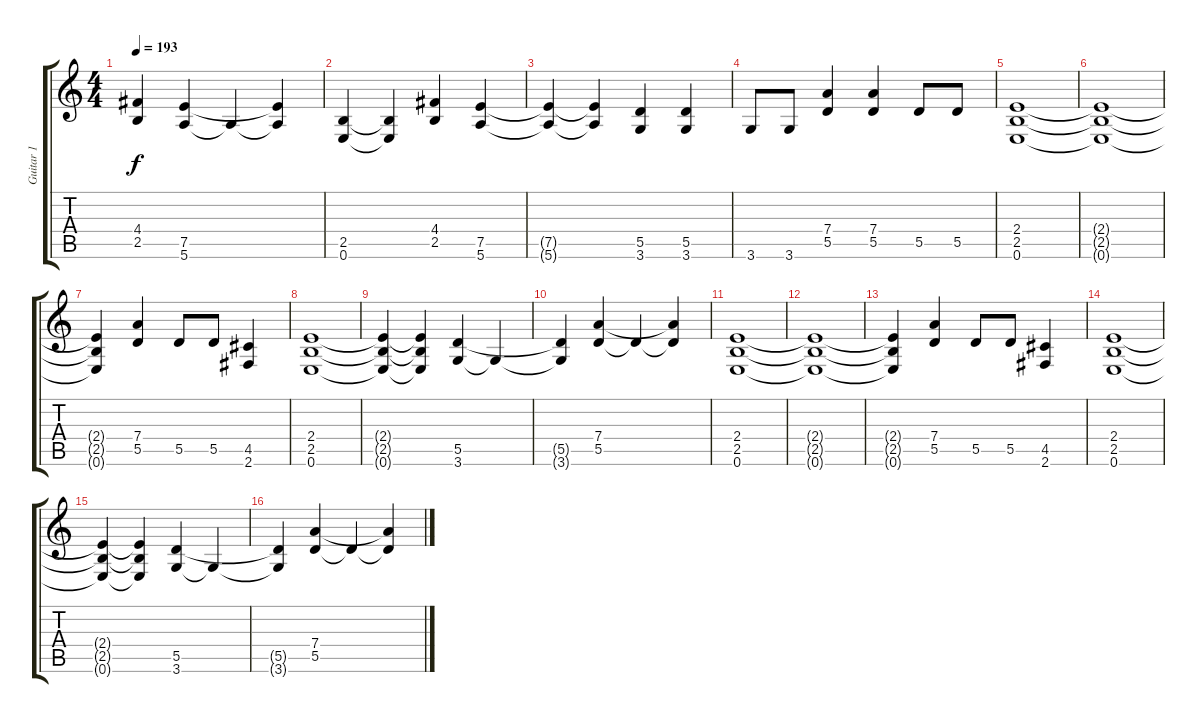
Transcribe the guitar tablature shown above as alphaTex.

\track ("Guitar 1" "Guitar 1") {instrument distortionguitar}
\staff {score tabs}
\tuning (E4 B3 G3 D3 A2 E2) {hide}
\ts (4 4)
\tempo 193
\clef g2
\ks c
(4.4 2.5).4{dy f} (7.5 5.6).4 5.6{t}.4 (7.5{t} 5.6{t}).4 |
(2.5 0.6).4 (2.5{t} 0.6{t}).4 (4.4 2.5).4 (7.5 5.6).4 |
(7.5{t} 5.6{t}).4 (7.5{t} 5.6{t}).4 (5.5 3.6).4 (5.5 3.6).4 |
3.6.8 3.6.8 (7.4 5.5).4 (7.4 5.5).4 5.5.8 5.5.8 |
(2.4 2.5 0.6).1 |
(2.4{t} 2.5{t} 0.6{t}).1 |
(2.4{t} 2.5{t} 0.6{t}).4 (7.4 5.5).4 5.5.8 5.5.8 (4.5 2.6).4 |
(2.4 2.5 0.6).1 |
(2.4{t} 2.5{t} 0.6{t}).4 (2.4{t} 2.5{t} 0.6{t}).4 (5.5 3.6).4 3.6{t}.4 |
(5.5{t} 3.6{t}).4 (7.4 5.5).4 5.5{t}.4 (7.4{t} 5.5{t}).4 |
(2.4 2.5 0.6).1 |
(2.4{t} 2.5{t} 0.6{t}).1 |
(2.4{t} 2.5{t} 0.6{t}).4 (7.4 5.5).4 5.5.8 5.5.8 (4.5 2.6).4 |
(2.4 2.5 0.6).1 |
(2.4{t} 2.5{t} 0.6{t}).4 (2.4{t} 2.5{t} 0.6{t}).4 (5.5 3.6).4 3.6{t}.4 |
(5.5{t} 3.6{t}).4 (7.4 5.5).4 5.5{t}.4 (7.4{t} 5.5{t}).4
